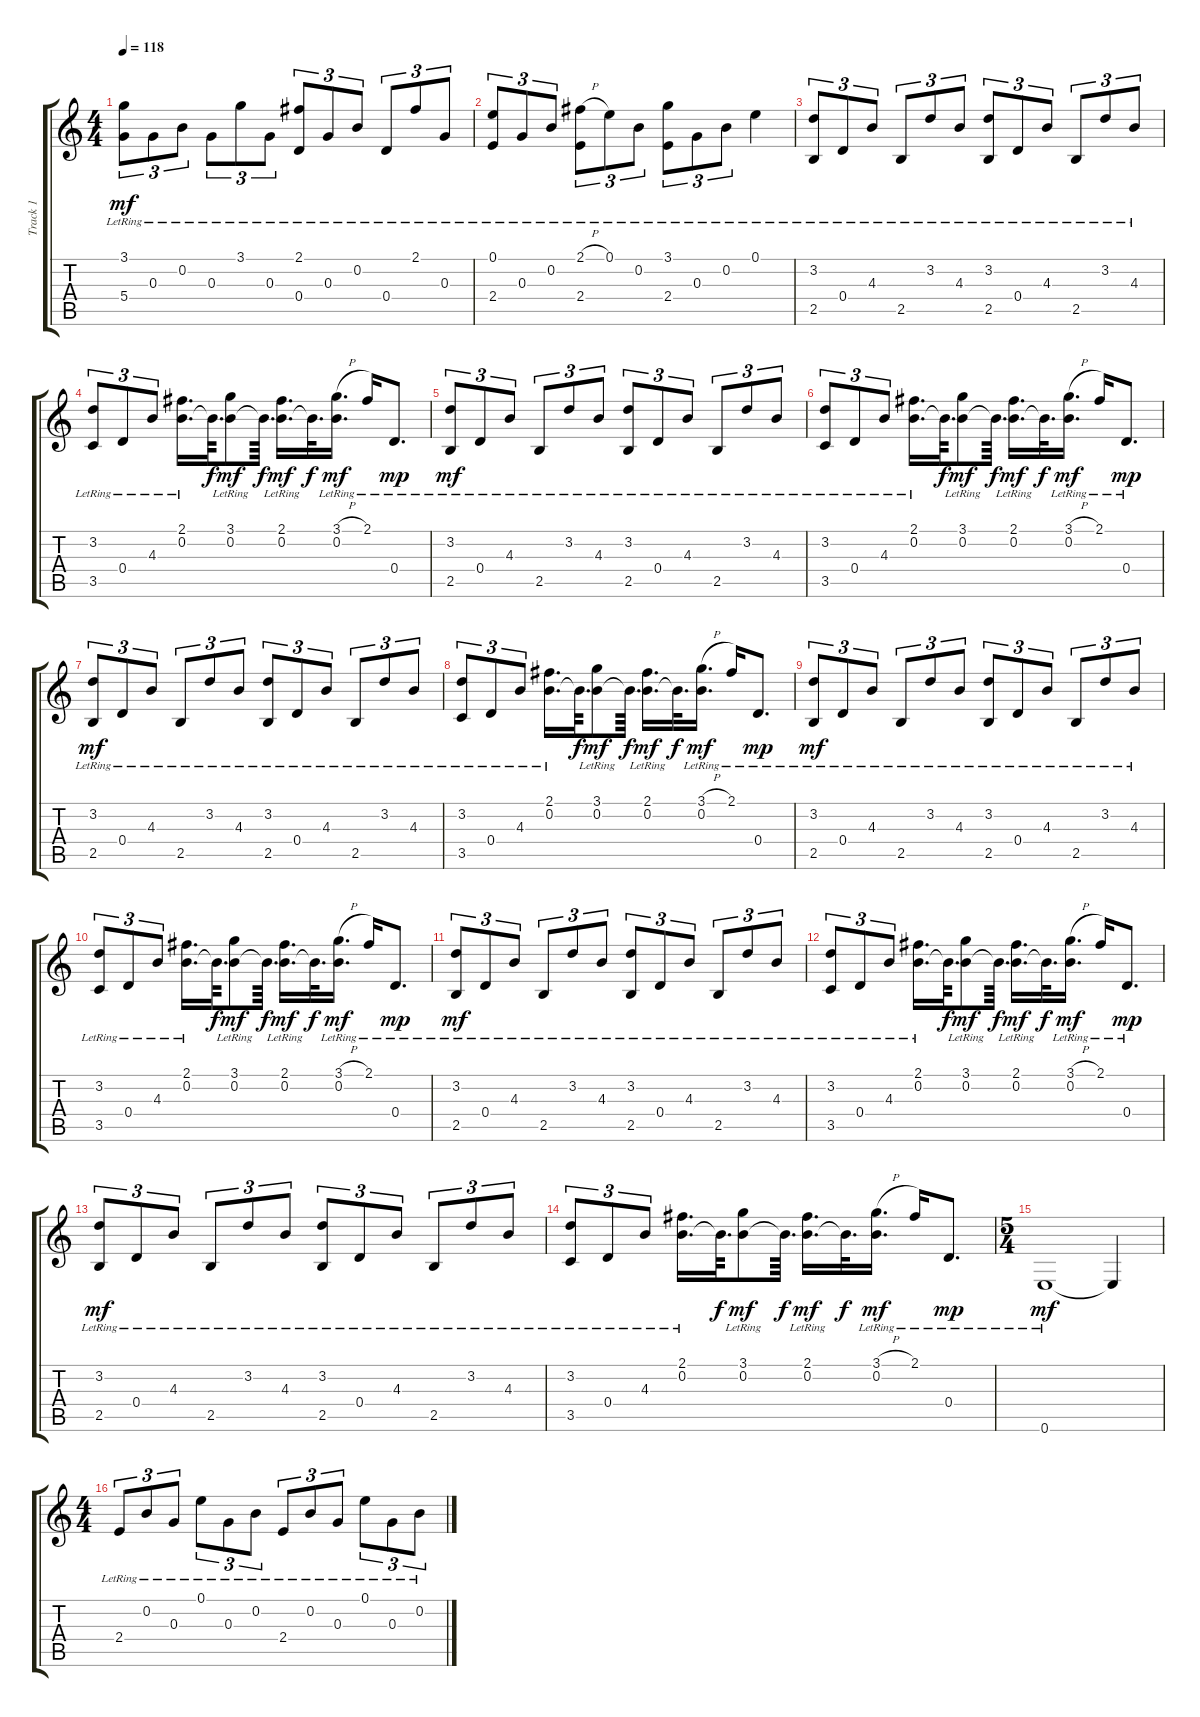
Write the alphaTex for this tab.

\track ("Track 1" "Track 1") {instrument acousticguitarsteel}
\staff {score tabs}
\tuning (E4 B3 G3 D3 A2 E2) {hide}
\ts (4 4)
\tempo 118
\clef g2
\ks c
(3.1{lr} 5.4{lr}).8{tu (3 2) dy mf} 0.3{lr}.8{tu (3 2)} 0.2{lr}.8{tu (3 2)} 0.3{lr}.8{tu (3 2)} 3.1{lr}.8{tu (3 2)} 0.3{lr}.8{tu (3 2)} (2.1{lr} 0.4{lr}).8{tu (3 2)} 0.3{lr}.8{tu (3 2)} 0.2{lr}.8{tu (3 2)} 0.4{lr}.8{tu (3 2)} 2.1{lr}.8{tu (3 2)} 0.3{lr}.8{tu (3 2)} |
(0.1{lr} 2.4{lr}).8{tu (3 2)} 0.3{lr}.8{tu (3 2)} 0.2{lr}.8{tu (3 2)} (2.1{h} 2.4{lr}).8{tu (3 2)} 0.1{lr}.8{tu (3 2)} 0.2{lr}.8{tu (3 2)} (3.1{lr} 2.4{lr}).8{tu (3 2)} 0.3{lr}.8{tu (3 2)} 0.2{lr}.8{tu (3 2)} 0.1{lr}.4 |
(3.2{lr} 2.5{lr}).8{tu (3 2)} 0.4{lr}.8{tu (3 2)} 4.3{lr}.8{tu (3 2)} 2.5{lr}.8{tu (3 2)} 3.2{lr}.8{tu (3 2)} 4.3{lr}.8{tu (3 2)} (3.2{lr} 2.5{lr}).8{tu (3 2)} 0.4{lr}.8{tu (3 2)} 4.3{lr}.8{tu (3 2)} 2.5{lr}.8{tu (3 2)} 3.2{lr}.8{tu (3 2)} 4.3{lr}.8{tu (3 2)} |
(3.2{lr} 3.5{lr}).8{tu (3 2)} 0.4{lr}.8{tu (3 2)} 4.3{lr}.8{tu (3 2)} (2.1{lr} 0.2{lr}).16{d} 0.2{t}.64{d dy f} (3.1{lr} 0.2{lr}).8{dy mf} 0.2{t}.64{d dy f} (2.1{lr} 0.2{lr}).16{d dy mf} 0.2{t}.32{d dy f} (3.1{h} 0.2{lr}).16{d dy mf} 2.1{lr}.16 0.4{lr}.8{d dy mp} |
(3.2{lr} 2.5{lr}).8{tu (3 2) dy mf} 0.4{lr}.8{tu (3 2)} 4.3{lr}.8{tu (3 2)} 2.5{lr}.8{tu (3 2)} 3.2{lr}.8{tu (3 2)} 4.3{lr}.8{tu (3 2)} (3.2{lr} 2.5{lr}).8{tu (3 2)} 0.4{lr}.8{tu (3 2)} 4.3{lr}.8{tu (3 2)} 2.5{lr}.8{tu (3 2)} 3.2{lr}.8{tu (3 2)} 4.3{lr}.8{tu (3 2)} |
(3.2{lr} 3.5{lr}).8{tu (3 2)} 0.4{lr}.8{tu (3 2)} 4.3{lr}.8{tu (3 2)} (2.1{lr} 0.2{lr}).16{d} 0.2{t}.64{d dy f} (3.1{lr} 0.2{lr}).8{dy mf} 0.2{t}.64{d dy f} (2.1{lr} 0.2{lr}).16{d dy mf} 0.2{t}.32{d dy f} (3.1{h} 0.2{lr}).16{d dy mf} 2.1{lr}.16 0.4{lr}.8{d dy mp} |
(3.2{lr} 2.5{lr}).8{tu (3 2) dy mf} 0.4{lr}.8{tu (3 2)} 4.3{lr}.8{tu (3 2)} 2.5{lr}.8{tu (3 2)} 3.2{lr}.8{tu (3 2)} 4.3{lr}.8{tu (3 2)} (3.2{lr} 2.5{lr}).8{tu (3 2)} 0.4{lr}.8{tu (3 2)} 4.3{lr}.8{tu (3 2)} 2.5{lr}.8{tu (3 2)} 3.2{lr}.8{tu (3 2)} 4.3{lr}.8{tu (3 2)} |
(3.2{lr} 3.5{lr}).8{tu (3 2)} 0.4{lr}.8{tu (3 2)} 4.3{lr}.8{tu (3 2)} (2.1{lr} 0.2{lr}).16{d} 0.2{t}.64{d dy f} (3.1{lr} 0.2{lr}).8{dy mf} 0.2{t}.64{d dy f} (2.1{lr} 0.2{lr}).16{d dy mf} 0.2{t}.32{d dy f} (3.1{h} 0.2{lr}).16{d dy mf} 2.1{lr}.16 0.4{lr}.8{d dy mp} |
(3.2{lr} 2.5{lr}).8{tu (3 2) dy mf} 0.4{lr}.8{tu (3 2)} 4.3{lr}.8{tu (3 2)} 2.5{lr}.8{tu (3 2)} 3.2{lr}.8{tu (3 2)} 4.3{lr}.8{tu (3 2)} (3.2{lr} 2.5{lr}).8{tu (3 2)} 0.4{lr}.8{tu (3 2)} 4.3{lr}.8{tu (3 2)} 2.5{lr}.8{tu (3 2)} 3.2{lr}.8{tu (3 2)} 4.3{lr}.8{tu (3 2)} |
(3.2{lr} 3.5{lr}).8{tu (3 2)} 0.4{lr}.8{tu (3 2)} 4.3{lr}.8{tu (3 2)} (2.1{lr} 0.2{lr}).16{d} 0.2{t}.64{d dy f} (3.1{lr} 0.2{lr}).8{dy mf} 0.2{t}.64{d dy f} (2.1{lr} 0.2{lr}).16{d dy mf} 0.2{t}.32{d dy f} (3.1{h} 0.2{lr}).16{d dy mf} 2.1{lr}.16 0.4{lr}.8{d dy mp} |
(3.2{lr} 2.5{lr}).8{tu (3 2) dy mf} 0.4{lr}.8{tu (3 2)} 4.3{lr}.8{tu (3 2)} 2.5{lr}.8{tu (3 2)} 3.2{lr}.8{tu (3 2)} 4.3{lr}.8{tu (3 2)} (3.2{lr} 2.5{lr}).8{tu (3 2)} 0.4{lr}.8{tu (3 2)} 4.3{lr}.8{tu (3 2)} 2.5{lr}.8{tu (3 2)} 3.2{lr}.8{tu (3 2)} 4.3{lr}.8{tu (3 2)} |
(3.2{lr} 3.5{lr}).8{tu (3 2)} 0.4{lr}.8{tu (3 2)} 4.3{lr}.8{tu (3 2)} (2.1{lr} 0.2{lr}).16{d} 0.2{t}.64{d dy f} (3.1{lr} 0.2{lr}).8{dy mf} 0.2{t}.64{d dy f} (2.1{lr} 0.2{lr}).16{d dy mf} 0.2{t}.32{d dy f} (3.1{h} 0.2{lr}).16{d dy mf} 2.1{lr}.16 0.4{lr}.8{d dy mp} |
(3.2{lr} 2.5{lr}).8{tu (3 2) dy mf} 0.4{lr}.8{tu (3 2)} 4.3{lr}.8{tu (3 2)} 2.5{lr}.8{tu (3 2)} 3.2{lr}.8{tu (3 2)} 4.3{lr}.8{tu (3 2)} (3.2{lr} 2.5{lr}).8{tu (3 2)} 0.4{lr}.8{tu (3 2)} 4.3{lr}.8{tu (3 2)} 2.5{lr}.8{tu (3 2)} 3.2{lr}.8{tu (3 2)} 4.3{lr}.8{tu (3 2)} |
(3.2{lr} 3.5{lr}).8{tu (3 2)} 0.4{lr}.8{tu (3 2)} 4.3{lr}.8{tu (3 2)} (2.1{lr} 0.2{lr}).16{d} 0.2{t}.64{d dy f} (3.1{lr} 0.2{lr}).8{dy mf} 0.2{t}.64{d dy f} (2.1{lr} 0.2{lr}).16{d dy mf} 0.2{t}.32{d dy f} (3.1{h} 0.2{lr}).16{d dy mf} 2.1{lr}.16 0.4{lr}.8{d dy mp} |
\ts (5 4)
0.6{lr}.1{dy mf} 0.6{t}.4 |
\ts (4 4)
2.4{lr}.8{tu (3 2)} 0.2{lr}.8{tu (3 2)} 0.3{lr}.8{tu (3 2)} 0.1{lr}.8{tu (3 2)} 0.3{lr}.8{tu (3 2)} 0.2{lr}.8{tu (3 2)} 2.4{lr}.8{tu (3 2)} 0.2{lr}.8{tu (3 2)} 0.3{lr}.8{tu (3 2)} 0.1{lr}.8{tu (3 2)} 0.3{lr}.8{tu (3 2)} 0.2{lr}.8{tu (3 2)}
